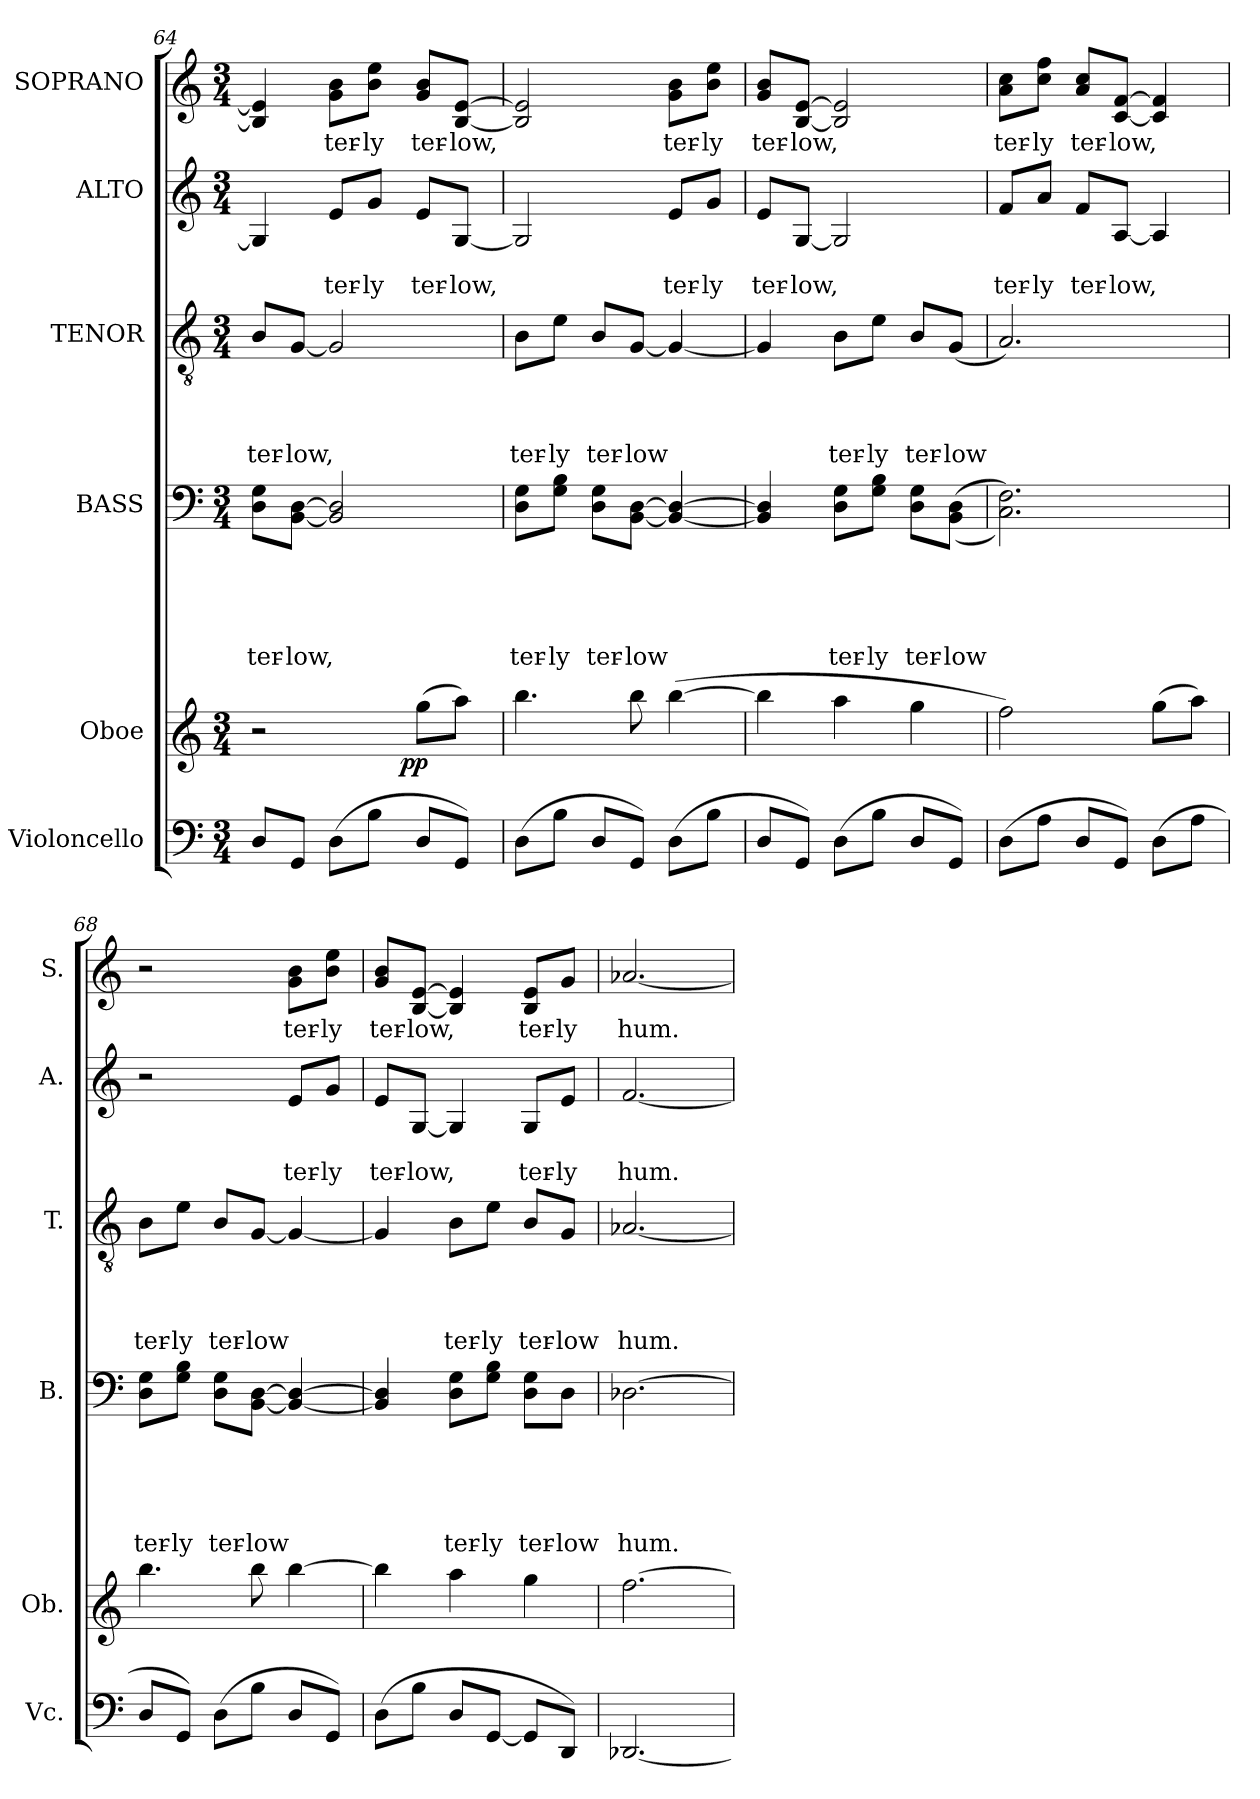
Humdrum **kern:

**kern	**kern	**dynam	**kern	**text	**text	**text	**text	**text	**kern	**text	**text	**text	**text	**kern	**text	**text	**kern	**text
*part6	*part5	*part5	*part4	*part4	*part4	*part4	*part4	*part4	*part3	*part3	*part3	*part3	*part3	*part2	*part2	*part2	*part1	*part1
*staff6	*staff5	*staff5	*staff4	*staff4	*staff4	*staff4	*staff4	*staff4	*staff3	*staff3	*staff3	*staff3	*staff3	*staff2	*staff2	*staff2	*staff1	*staff1
*I"Violoncello	*I"Oboe	*	*I"BASS	*	*	*	*	*	*I"TENOR	*	*	*	*	*I"ALTO	*	*	*I"SOPRANO	*
*I'Vc.	*I'Ob.	*	*I'B.	*	*	*	*	*	*I'T.	*	*	*	*	*I'A.	*	*	*I'S.	*
!!LO:LB:g=z
*clefF4	*clefG2	*	*clefF4	*	*	*	*	*	*clefGv2	*	*	*	*	*clefG2	*	*	*clefG2	*
*k[]	*k[]	*	*k[]	*	*	*	*	*	*k[]	*	*	*	*	*k[]	*	*	*k[]	*
*C:	*C:	*	*C:	*	*	*	*	*	*C:	*	*	*	*	*C:	*	*	*C:	*
*M3/4	*M3/4	*	*M3/4	*	*	*	*	*	*M3/4	*	*	*	*	*M3/4	*	*	*M3/4	*
=64	=64	=64	=64	=64	=64	=64	=64	=64	=64	=64	=64	=64	=64	=64	=64	=64	=64	=64
!	!	!	!	!	!	!	!	!LO:LY:b	!	!	!	!	!LO:LY:b	!	!	!	!	!
*	*^	*	*	*	*	*	*	*	*	*	*	*	*	*	*	*	*	*
8D/L	2r	4...ryy	.	8D\ 8G\L	.	.	.	.	ter-	8B/L	.	.	.	ter-	4G/]	.	.	4B/] 4e/]	.
!	!	!	!	!	!	!	!	!	!LO:LY:b	!	!	!	!	!LO:LY:b	!	!	!	!	!
8GG/J	.	.	.	[<8BB\ [>8D\J	.	.	.	.	-low,	[<8G/J	.	.	.	-low,	.	.	.	.	.
!	!	!	!	!	!	!	!	!	!	!	!	!	!	!	!	!	!LO:LY:b	!	!LO:LY:b
(>8D\L	.	.	.	2BB/] 2D/]	.	.	.	.	.	2G/]	.	.	.	.	8e/L	.	ter-	8g\ 8b\L	ter-
!	!	!	!	!	!	!	!	!	!	!	!	!	!	!	!	!	!LO:LY:b	!	!LO:LY:b
8B\J	.	.	.	.	.	.	.	.	.	.	.	.	.	.	8g/J	.	-ly	8b\ 8ee\J	-ly
!	!	!	!LO:DY:b	!	!	!	!	!	!	!	!	!	!	!	!	!	!	!	!
.	.	4ryy	pp	.	.	.	.	.	.	.	.	.	.	.	.	.	.	.	.
!	!	!	!	!	!	!	!	!	!	!	!	!	!	!	!	!	!LO:LY:b	!	!LO:LY:b
8D/L	(>8gg\L	.	.	.	.	.	.	.	.	.	.	.	.	.	8e/L	.	ter-	8g/ 8b/L	ter-
!	!	!	!	!	!	!	!	!	!	!	!	!	!	!	!	!	!LO:LY:b	!	!LO:LY:b
8GG/J)	8aa\J)	.	.	.	.	.	.	.	.	.	.	.	.	.	[<8G/J	.	-low,	[<8B/ [>8e/J	-low,
.	.	32ryy	.	.	.	.	.	.	.	.	.	.	.	.	.	.	.	.	.
=65	=65	=65	=65	=65	=65	=65	=65	=65	=65	=65	=65	=65	=65	=65	=65	=65	=65	=65	=65
!	!	!	!	!	!	!	!	!	!LO:LY:b	!	!	!	!	!LO:LY:b	!	!	!	!	!
*	*v	*v	*	*	*	*	*	*	*	*	*	*	*	*	*	*	*	*	*
(>8D\L	4.bb\	.	8D\ 8G\L	.	.	.	.	ter-	8B\L	.	.	.	ter-	2G/]	.	.	2B/] 2e/]	.
!	!	!	!	!	!	!	!	!LO:LY:b	!	!	!	!	!LO:LY:b	!	!	!	!	!
8B\J	.	.	8G\ 8B\J	.	.	.	.	-ly	8e\J	.	.	.	-ly	.	.	.	.	.
!	!	!	!	!	!	!	!	!LO:LY:b	!	!	!	!	!LO:LY:b	!	!	!	!	!
8D/L	.	.	8D\ 8G\L	.	.	.	.	ter-	8B/L	.	.	.	ter-	.	.	.	.	.
!	!	!	!	!	!	!	!	!LO:LY:b	!	!	!	!	!LO:LY:b	!	!	!	!	!
8GG/J)	8bb\	.	[<8BB\ [>8D\J	.	.	.	.	-low	[<8G/J	.	.	.	-low	.	.	.	.	.
!	!	!	!	!	!	!	!	!	!	!	!	!	!	!	!	!LO:LY:b	!	!LO:LY:b
(>8D\L	(>[>4bb\	.	4BB/_ 4D/_	.	.	.	.	.	4G/_	.	.	.	.	8e/L	.	ter-	8g\ 8b\L	ter-
!	!	!	!	!	!	!	!	!	!	!	!	!	!	!	!	!LO:LY:b	!	!LO:LY:b
8B\J	.	.	.	.	.	.	.	.	.	.	.	.	.	8g/J	.	-ly	8b\ 8ee\J	-ly
=66	=66	=66	=66	=66	=66	=66	=66	=66	=66	=66	=66	=66	=66	=66	=66	=66	=66	=66
!	!	!	!	!	!	!	!	!	!	!	!	!	!	!	!	!LO:LY:b	!	!LO:LY:b
8D/L	4bb\]	.	4BB/] 4D/]	.	.	.	.	.	4G/]	.	.	.	.	8e/L	.	ter-	8g/ 8b/L	ter-
!	!	!	!	!	!	!	!	!	!	!	!	!	!	!	!	!LO:LY:b	!	!LO:LY:b
8GG/J)	.	.	.	.	.	.	.	.	.	.	.	.	.	[<8G/J	.	-low,	[<8B/ [>8e/J	-low,
!	!	!	!	!	!	!	!	!LO:LY:b	!	!	!	!	!LO:LY:b	!	!	!	!	!
(>8D\L	4aa\	.	8D\ 8G\L	.	.	.	.	ter-	8B\L	.	.	.	ter-	2G/]	.	.	2B/] 2e/]	.
!	!	!	!	!	!	!	!	!LO:LY:b	!	!	!	!	!LO:LY:b	!	!	!	!	!
8B\J	.	.	8G\ 8B\J	.	.	.	.	-ly	8e\J	.	.	.	-ly	.	.	.	.	.
!	!	!	!	!	!	!	!	!LO:LY:b	!	!	!	!	!LO:LY:b	!	!	!	!	!
8D/L	4gg\	.	8D\ 8G\L	.	.	.	.	ter-	8B/L	.	.	.	ter-	.	.	.	.	.
!	!	!	!	!	!	!	!	!LO:LY:b	!	!	!	!	!LO:LY:b	!	!	!	!	!
8GG/J)	.	.	((<8BB\ 8D\J	.	.	.	.	-low	(<8G/J	.	.	.	-low	.	.	.	.	.
=67	=67	=67	=67	=67	=67	=67	=67	=67	=67	=67	=67	=67	=67	=67	=67	=67	=67	=67
!	!	!	!	!	!	!	!	!	!	!	!	!	!	!	!	!LO:LY:b	!	!LO:LY:b
(>8D\L	2ff\)	.	2.C\ 2.F\))	.	.	.	.	.	2.A/)	.	.	.	.	8f/L	.	ter-	8a\ 8cc\L	ter-
!	!	!	!	!	!	!	!	!	!	!	!	!	!	!	!	!LO:LY:b	!	!LO:LY:b
8A\J	.	.	.	.	.	.	.	.	.	.	.	.	.	8a/J	.	-ly	8cc\ 8ff\J	-ly
!	!	!	!	!	!	!	!	!	!	!	!	!	!	!	!	!LO:LY:b	!	!LO:LY:b
8D/L	.	.	.	.	.	.	.	.	.	.	.	.	.	8f/L	.	ter-	8a/ 8cc/L	ter-
!	!	!	!	!	!	!	!	!	!	!	!	!	!	!	!	!LO:LY:b	!	!LO:LY:b
8GG/J)	.	.	.	.	.	.	.	.	.	.	.	.	.	[<8A/J	.	-low,	[<8c/ [>8f/J	-low,
(>8D\L	(>8gg\L	.	.	.	.	.	.	.	.	.	.	.	.	4A/]	.	.	4c/] 4f/]	.
8A\J	8aa\J)	.	.	.	.	.	.	.	.	.	.	.	.	.	.	.	.	.
!!LO:PB:g=z
=68	=68	=68	=68	=68	=68	=68	=68	=68	=68	=68	=68	=68	=68	=68	=68	=68	=68	=68
!	!	!	!	!	!	!	!	!LO:LY:b	!	!	!	!	!LO:LY:b	!	!	!	!	!
8D/L	4.bb\	.	8D\ 8G\L	.	.	.	.	ter-	8B\L	.	.	.	ter-	2r	.	.	2r	.
!	!	!	!	!	!	!	!	!LO:LY:b	!	!	!	!	!LO:LY:b	!	!	!	!	!
8GG/J)	.	.	8G\ 8B\J	.	.	.	.	-ly	8e\J	.	.	.	-ly	.	.	.	.	.
!	!	!	!	!	!	!	!	!LO:LY:b	!	!	!	!	!LO:LY:b	!	!	!	!	!
(>8D\L	.	.	8D\ 8G\L	.	.	.	.	ter-	8B/L	.	.	.	ter-	.	.	.	.	.
!	!	!	!	!	!	!	!	!LO:LY:b	!	!	!	!	!LO:LY:b	!	!	!	!	!
8B\J	8bb\	.	[<8BB\ [>8D\J	.	.	.	.	-low	[<8G/J	.	.	.	-low	.	.	.	.	.
!	!	!	!	!	!	!	!	!	!	!	!	!	!	!	!	!LO:LY:b	!	!LO:LY:b
8D/L	[>4bb\	.	4BB/_ 4D/_	.	.	.	.	.	4G/_	.	.	.	.	8e/L	.	ter-	8g\ 8b\L	ter-
!	!	!	!	!	!	!	!	!	!	!	!	!	!	!	!	!LO:LY:b	!	!LO:LY:b
8GG/J)	.	.	.	.	.	.	.	.	.	.	.	.	.	8g/J	.	-ly	8b\ 8ee\J	-ly
=69	=69	=69	=69	=69	=69	=69	=69	=69	=69	=69	=69	=69	=69	=69	=69	=69	=69	=69
!	!	!	!	!	!	!	!	!	!	!	!	!	!	!	!	!LO:LY:b	!	!LO:LY:b
(>8D\L	4bb\]	.	4BB/] 4D/]	.	.	.	.	.	4G/]	.	.	.	.	8e/L	.	ter-	8g/ 8b/L	ter-
!	!	!	!	!	!	!	!	!	!	!	!	!	!	!	!	!LO:LY:b	!	!LO:LY:b
8B\J	.	.	.	.	.	.	.	.	.	.	.	.	.	[<8G/J	.	-low,	[<8B/ [>8e/J	-low,
!	!	!	!	!	!	!	!	!LO:LY:b	!	!	!	!	!LO:LY:b	!	!	!	!	!
8D/L	4aa\	.	8D\ 8G\L	.	.	.	.	ter-	8B\L	.	.	.	ter-	4G/]	.	.	4B/] 4e/]	.
!	!	!	!	!	!	!	!	!LO:LY:b	!	!	!	!	!LO:LY:b	!	!	!	!	!
[<8GG/J	.	.	8G\ 8B\J	.	.	.	.	-ly	8e\J	.	.	.	-ly	.	.	.	.	.
!	!	!	!	!	!	!	!	!LO:LY:b	!	!	!	!	!LO:LY:b	!	!	!LO:LY:b	!	!LO:LY:b
8GG/L]	4gg\	.	8D\ 8G\L	.	.	.	.	ter-	8B/L	.	.	.	ter-	8G/L	.	ter-	8B/ 8e/L	ter-
!	!	!	!	!	!	!	!	!LO:LY:b:rj	!	!	!	!	!LO:LY:b:rj	!	!	!LO:LY:b	!	!LO:LY:b
8DD/J)	.	.	8D\J	.	.	.	.	-low	8G/J	.	.	.	-low	8e/J	.	-ly	8g/J	-ly
=70	=70	=70	=70	=70	=70	=70	=70	=70	=70	=70	=70	=70	=70	=70	=70	=70	=70	=70
!	!	!	!	!	!	!	!	!LO:LY:b	!	!	!	!	!LO:LY:b	!	!	!LO:LY:b	!	!LO:LY:b
[<2.DD-X/	[>2.ff\	.	[>2.D-X\	.	.	.	.	hum.	[<2.A-X/	.	.	.	hum.	[<2.f/	.	hum.	[<2.a-X/	hum.
=	=	=	=	=	=	=	=	=	=	=	=	=	=	=	=	=	=	=
*-	*-	*-	*-	*-	*-	*-	*-	*-	*-	*-	*-	*-	*-	*-	*-	*-	*-	*-
